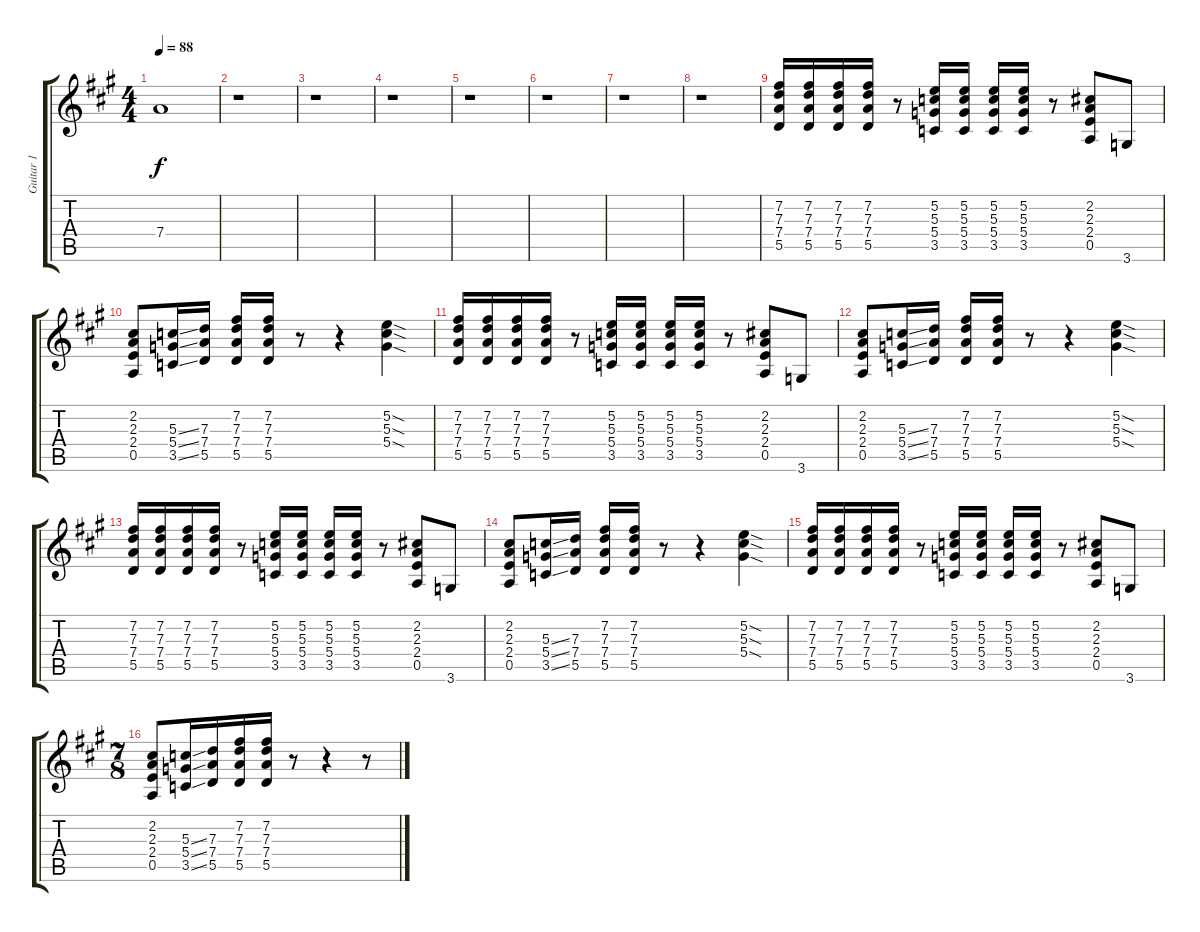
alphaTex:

\track ("Guitar 1" "Guitar 1") {instrument distortionguitar}
\staff {score tabs}
\tuning (E4 B3 G3 D3 A2 E2) {hide}
\ts (4 4)
\tempo 88
\clef g2
\ks a
7.4.1{dy f} |
r.1 |
r.1 |
r.1 |
r.1 |
r.1 |
r.1 |
r.1 |
(7.2 7.3 7.4 5.5).16 (7.2 7.3 7.4 5.5).16 (7.2 7.3 7.4 5.5).16 (7.2 7.3 7.4 5.5).16 r.8 (5.2 5.3 5.4 3.5).16 (5.2 5.3 5.4 3.5).16 (5.2 5.3 5.4 3.5).16 (5.2 5.3 5.4 3.5).16 r.8 (2.2 2.3 2.4 0.5).8 3.6.8 |
(2.2 2.3 2.4 0.5).8 (5.3{ss} 5.4{ss} 3.5{ss}).16 (7.3 7.4 5.5).16 (7.2 7.3 7.4 5.5).16 (7.2 7.3 7.4 5.5).16 r.8 r.4 (5.2{sod} 5.3{sod} 5.4{sod}).4 |
(7.2 7.3 7.4 5.5).16 (7.2 7.3 7.4 5.5).16 (7.2 7.3 7.4 5.5).16 (7.2 7.3 7.4 5.5).16 r.8 (5.2 5.3 5.4 3.5).16 (5.2 5.3 5.4 3.5).16 (5.2 5.3 5.4 3.5).16 (5.2 5.3 5.4 3.5).16 r.8 (2.2 2.3 2.4 0.5).8 3.6.8 |
(2.2 2.3 2.4 0.5).8 (5.3{ss} 5.4{ss} 3.5{ss}).16 (7.3 7.4 5.5).16 (7.2 7.3 7.4 5.5).16 (7.2 7.3 7.4 5.5).16 r.8 r.4 (5.2{sod} 5.3{sod} 5.4{sod}).4 |
(7.2 7.3 7.4 5.5).16 (7.2 7.3 7.4 5.5).16 (7.2 7.3 7.4 5.5).16 (7.2 7.3 7.4 5.5).16 r.8 (5.2 5.3 5.4 3.5).16 (5.2 5.3 5.4 3.5).16 (5.2 5.3 5.4 3.5).16 (5.2 5.3 5.4 3.5).16 r.8 (2.2 2.3 2.4 0.5).8 3.6.8 |
(2.2 2.3 2.4 0.5).8 (5.3{ss} 5.4{ss} 3.5{ss}).16 (7.3 7.4 5.5).16 (7.2 7.3 7.4 5.5).16 (7.2 7.3 7.4 5.5).16 r.8 r.4 (5.2{sod} 5.3{sod} 5.4{sod}).4 |
(7.2 7.3 7.4 5.5).16 (7.2 7.3 7.4 5.5).16 (7.2 7.3 7.4 5.5).16 (7.2 7.3 7.4 5.5).16 r.8 (5.2 5.3 5.4 3.5).16 (5.2 5.3 5.4 3.5).16 (5.2 5.3 5.4 3.5).16 (5.2 5.3 5.4 3.5).16 r.8 (2.2 2.3 2.4 0.5).8 3.6.8 |
\ts (7 8)
(2.2 2.3 2.4 0.5).8 (5.3{ss} 5.4{ss} 3.5{ss}).16 (7.3 7.4 5.5).16 (7.2 7.3 7.4 5.5).16 (7.2 7.3 7.4 5.5).16 r.8 r.4 r.8
